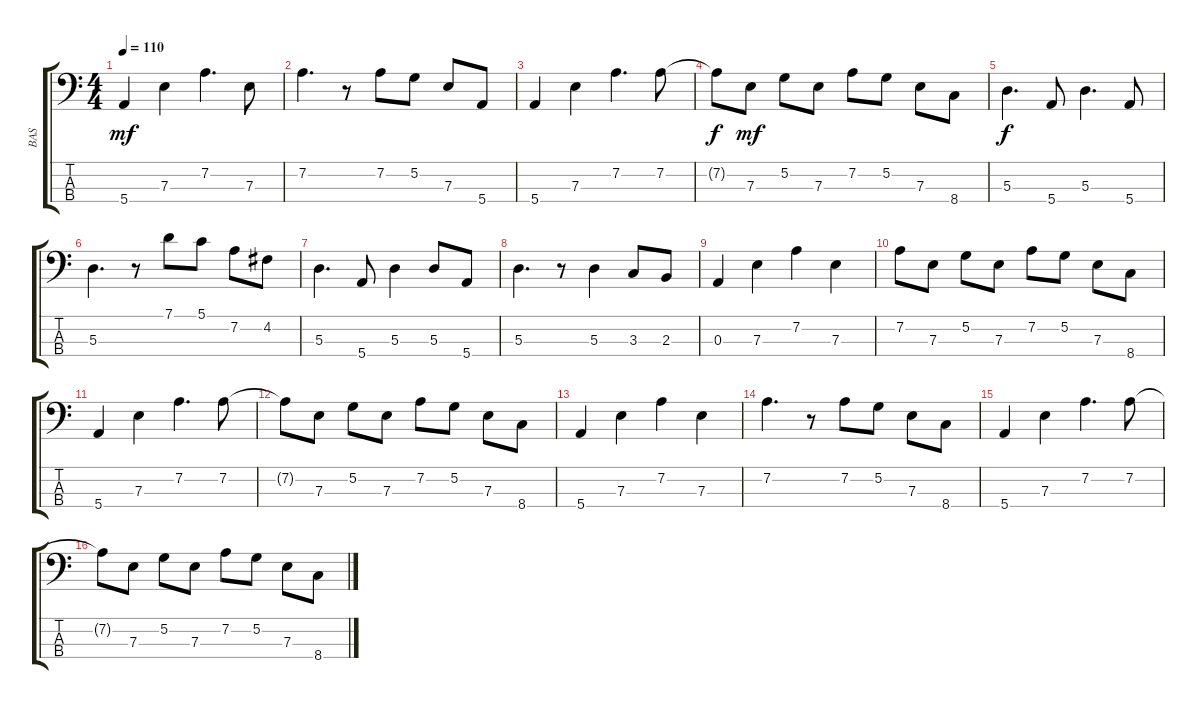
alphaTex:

\track ("BAS" "BAS") {instrument electricbassfinger}
\staff {score tabs}
\tuning (G2 D2 A1 E1) {hide}
\ts (4 4)
\tempo 110
\clef f4
\ks c
5.4.4{dy mf} 7.3.4 7.2.4{d} 7.3.8 |
7.2.4{d} r.8 7.2.8 5.2.8 7.3.8 5.4.8 |
5.4.4 7.3.4 7.2.4{d} 7.2.8 |
7.2{t}.8{dy f} 7.3.8{dy mf} 5.2.8 7.3.8 7.2.8 5.2.8 7.3.8 8.4.8 |
5.3.4{d dy f} 5.4.8 5.3.4{d} 5.4.8 |
5.3.4{d} r.8 7.1.8 5.1.8 7.2.8 4.2.8 |
5.3.4{d} 5.4.8 5.3.4 5.3.8 5.4.8 |
5.3.4{d} r.8 5.3.4 3.3.8 2.3.8 |
0.3.4 7.3.4 7.2.4 7.3.4 |
7.2.8 7.3.8 5.2.8 7.3.8 7.2.8 5.2.8 7.3.8 8.4.8 |
5.4.4 7.3.4 7.2.4{d} 7.2.8 |
7.2{t}.8 7.3.8 5.2.8 7.3.8 7.2.8 5.2.8 7.3.8 8.4.8 |
5.4.4 7.3.4 7.2.4 7.3.4 |
7.2.4{d} r.8 7.2.8 5.2.8 7.3.8 8.4.8 |
5.4.4 7.3.4 7.2.4{d} 7.2.8 |
7.2{t}.8 7.3.8 5.2.8 7.3.8 7.2.8 5.2.8 7.3.8 8.4.8
